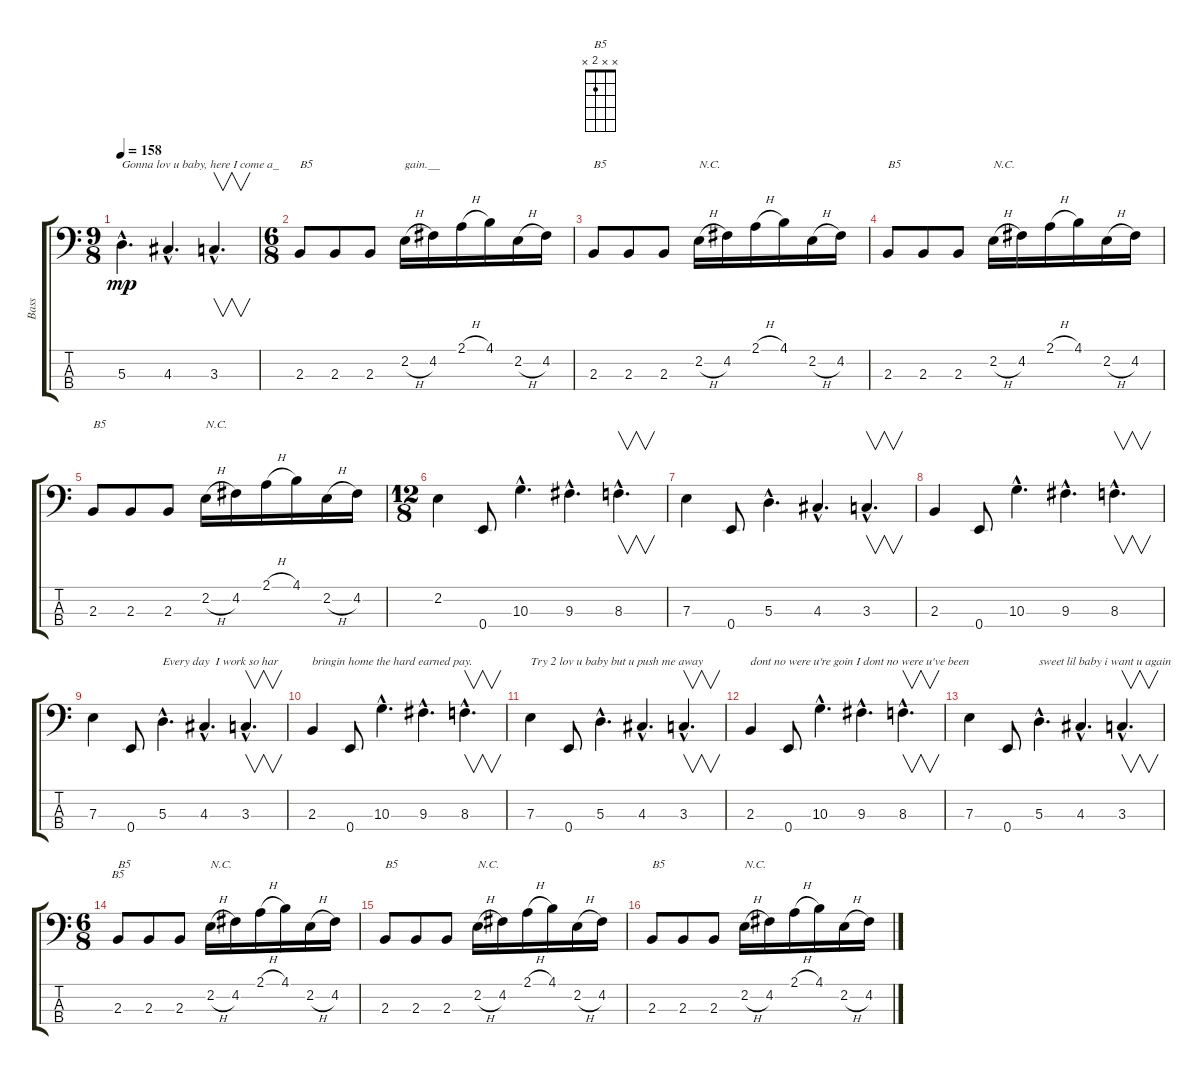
\track ("Bass" "Bass") {instrument electricbassfinger}
\staff {score tabs}
\tuning (G2 D2 A1 E1) {hide}
\chord ("B5" x x 2 x)
\ts (9 8)
\tempo 158
\clef f4
\ks c
5.3{hac}.4{d txt "Gonna lov u baby, here I come a_" dy mp} 4.3{hac}.4{d} 3.3{hac}.4{v d} |
\ts (6 8)
2.3.8{txt "B5"} 2.3.8 2.3.8 2.2{h}.16{txt "gain.__"} 4.2.16 2.1{h}.16 4.1.16 2.2{h}.16 4.2.16 |
2.3.8{txt "B5"} 2.3.8 2.3.8 2.2{h}.16{txt "N.C."} 4.2.16 2.1{h}.16 4.1.16 2.2{h}.16 4.2.16 |
2.3.8{txt "B5"} 2.3.8 2.3.8 2.2{h}.16{txt "N.C."} 4.2.16 2.1{h}.16 4.1.16 2.2{h}.16 4.2.16 |
2.3.8{txt "B5"} 2.3.8 2.3.8 2.2{h}.16{txt "N.C."} 4.2.16 2.1{h}.16 4.1.16 2.2{h}.16 4.2.16 |
\ts (12 8)
2.2.4 0.4.8 10.3{hac}.4{d} 9.3{hac}.4{d} 8.3{hac}.4{v d} |
7.3.4 0.4.8 5.3{hac}.4{d} 4.3{hac}.4{d} 3.3{hac}.4{v d} |
2.3.4 0.4.8 10.3{hac}.4{d} 9.3{hac}.4{d} 8.3{hac}.4{v d} |
7.3.4 0.4.8 5.3{hac}.4{d txt "Every day  I work so har"} 4.3{hac}.4{d} 3.3{hac}.4{v d} |
2.3.4{txt "bringin home the hard earned pay."} 0.4.8 10.3{hac}.4{d} 9.3{hac}.4{d} 8.3{hac}.4{v d} |
7.3.4{txt "Try 2 lov u baby but u push me away"} 0.4.8 5.3{hac}.4{d} 4.3{hac}.4{d} 3.3{hac}.4{v d} |
2.3.4{txt "dont no were u're goin I dont no were u've been"} 0.4.8 10.3{hac}.4{d} 9.3{hac}.4{d} 8.3{hac}.4{v d} |
7.3.4 0.4.8 5.3{hac}.4{d txt "sweet lil baby i want u again"} 4.3{hac}.4{d} 3.3{hac}.4{v d} |
\ts (6 8)
2.3.8{ch "B5" txt "B5"} 2.3.8 2.3.8 2.2{h}.16{txt "N.C."} 4.2.16 2.1{h}.16 4.1.16 2.2{h}.16 4.2.16 |
2.3.8{txt "B5"} 2.3.8 2.3.8 2.2{h}.16{txt "N.C."} 4.2.16 2.1{h}.16 4.1.16 2.2{h}.16 4.2.16 |
2.3.8{txt "B5"} 2.3.8 2.3.8 2.2{h}.16{txt "N.C."} 4.2.16 2.1{h}.16 4.1.16 2.2{h}.16 4.2.16
